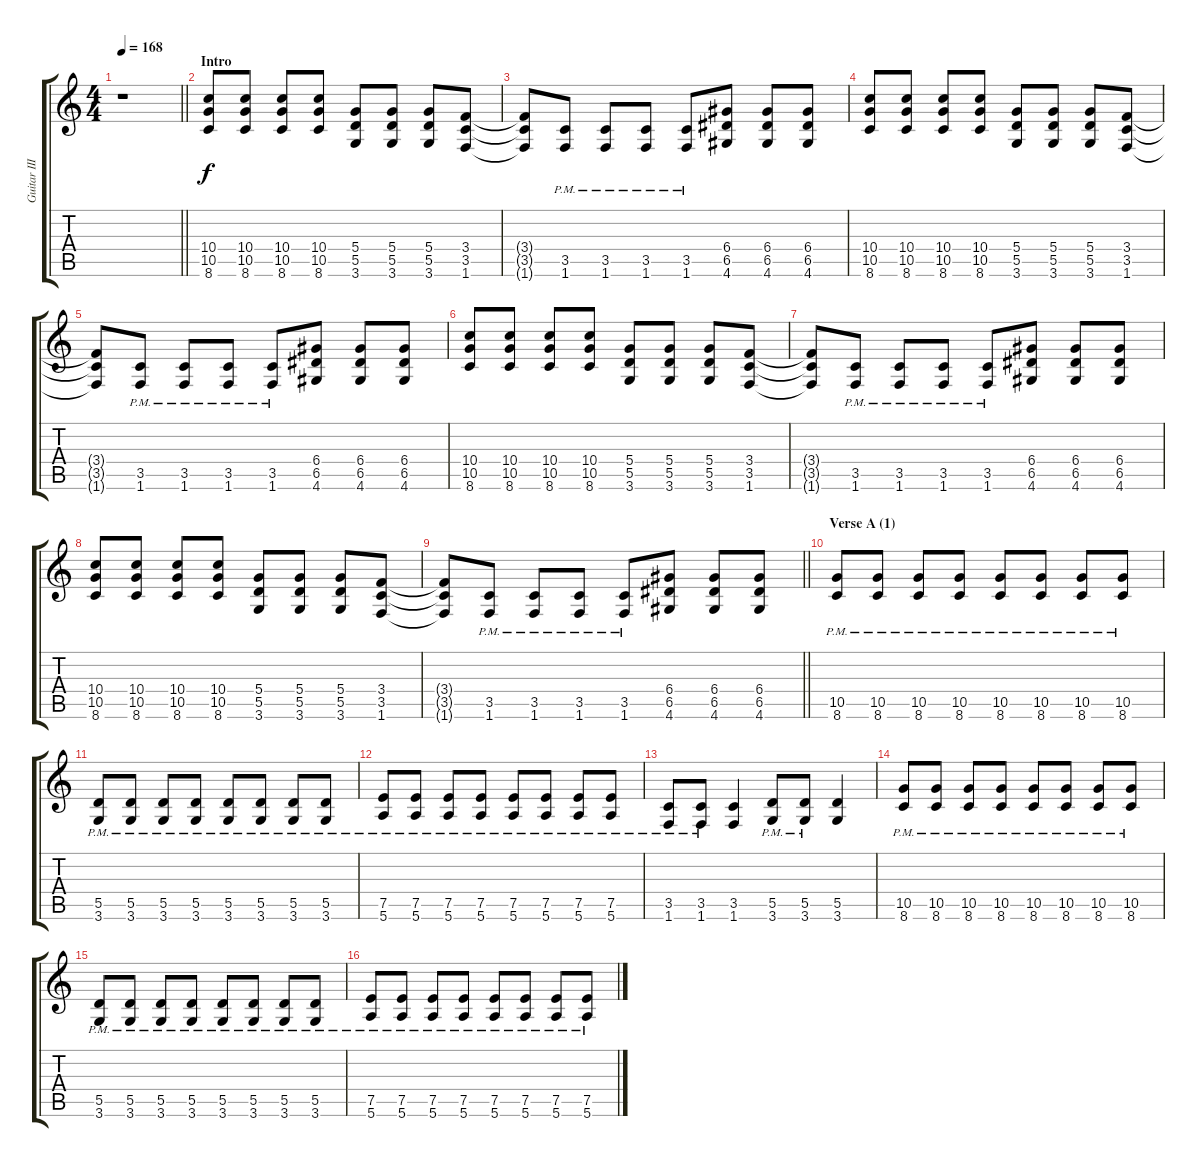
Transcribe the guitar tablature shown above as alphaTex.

\track ("Guitar III" "Guitar III") {instrument distortionguitar}
\staff {score tabs}
\tuning (E4 B3 G3 D3 A2 E2) {hide}
\ts (4 4)
\tempo 168
\clef g2
\barLineRight lightlight
\ks c
r.1{dy f instrument distortionguitar} |
\section ("" "Intro")
(10.4 10.5 8.6).8 (10.4 10.5 8.6).8 (10.4 10.5 8.6).8 (10.4 10.5 8.6).8 (5.4 5.5 3.6).8 (5.4 5.5 3.6).8 (5.4 5.5 3.6).8 (3.4 3.5 1.6).8 |
(3.4{t} 3.5{t} 1.6{t}).8 (3.5{pm} 1.6{pm}).8 (3.5{pm} 1.6{pm}).8 (3.5{pm} 1.6{pm}).8 (3.5{pm} 1.6{pm}).8 (6.4 6.5 4.6).8 (6.4 6.5 4.6).8 (6.4 6.5 4.6).8 |
(10.4 10.5 8.6).8 (10.4 10.5 8.6).8 (10.4 10.5 8.6).8 (10.4 10.5 8.6).8 (5.4 5.5 3.6).8 (5.4 5.5 3.6).8 (5.4 5.5 3.6).8 (3.4 3.5 1.6).8 |
(3.4{t} 3.5{t} 1.6{t}).8 (3.5{pm} 1.6{pm}).8 (3.5{pm} 1.6{pm}).8 (3.5{pm} 1.6{pm}).8 (3.5{pm} 1.6{pm}).8 (6.4 6.5 4.6).8 (6.4 6.5 4.6).8 (6.4 6.5 4.6).8 |
(10.4 10.5 8.6).8 (10.4 10.5 8.6).8 (10.4 10.5 8.6).8 (10.4 10.5 8.6).8 (5.4 5.5 3.6).8 (5.4 5.5 3.6).8 (5.4 5.5 3.6).8 (3.4 3.5 1.6).8 |
(3.4{t} 3.5{t} 1.6{t}).8 (3.5{pm} 1.6{pm}).8 (3.5{pm} 1.6{pm}).8 (3.5{pm} 1.6{pm}).8 (3.5{pm} 1.6{pm}).8 (6.4 6.5 4.6).8 (6.4 6.5 4.6).8 (6.4 6.5 4.6).8 |
(10.4 10.5 8.6).8 (10.4 10.5 8.6).8 (10.4 10.5 8.6).8 (10.4 10.5 8.6).8 (5.4 5.5 3.6).8 (5.4 5.5 3.6).8 (5.4 5.5 3.6).8 (3.4 3.5 1.6).8 |
\barLineRight lightlight
(3.4{t} 3.5{t} 1.6{t}).8 (3.5{pm} 1.6{pm}).8 (3.5{pm} 1.6{pm}).8 (3.5{pm} 1.6{pm}).8 (3.5{pm} 1.6{pm}).8 (6.4 6.5 4.6).8 (6.4 6.5 4.6).8 (6.4 6.5 4.6).8 |
\section ("" "Verse A (1)")
(10.5{pm} 8.6{pm}).8 (10.5{pm} 8.6{pm}).8 (10.5{pm} 8.6{pm}).8 (10.5{pm} 8.6{pm}).8 (10.5{pm} 8.6{pm}).8 (10.5{pm} 8.6{pm}).8 (10.5{pm} 8.6{pm}).8 (10.5{pm} 8.6{pm}).8 |
(5.5{pm} 3.6{pm}).8 (5.5{pm} 3.6{pm}).8 (5.5{pm} 3.6{pm}).8 (5.5{pm} 3.6{pm}).8 (5.5{pm} 3.6{pm}).8 (5.5{pm} 3.6{pm}).8 (5.5{pm} 3.6{pm}).8 (5.5{pm} 3.6{pm}).8 |
(7.5{pm} 5.6{pm}).8 (7.5{pm} 5.6{pm}).8 (7.5{pm} 5.6{pm}).8 (7.5{pm} 5.6{pm}).8 (7.5{pm} 5.6{pm}).8 (7.5{pm} 5.6{pm}).8 (7.5{pm} 5.6{pm}).8 (7.5{pm} 5.6{pm}).8 |
(3.5{pm} 1.6{pm}).8 (3.5{pm} 1.6{pm}).8 (3.5 1.6).4 (5.5{pm} 3.6{pm}).8 (5.5{pm} 3.6{pm}).8 (5.5 3.6).4 |
(10.5{pm} 8.6{pm}).8 (10.5{pm} 8.6{pm}).8 (10.5{pm} 8.6{pm}).8 (10.5{pm} 8.6{pm}).8 (10.5{pm} 8.6{pm}).8 (10.5{pm} 8.6{pm}).8 (10.5{pm} 8.6{pm}).8 (10.5{pm} 8.6{pm}).8 |
(5.5{pm} 3.6{pm}).8 (5.5{pm} 3.6{pm}).8 (5.5{pm} 3.6{pm}).8 (5.5{pm} 3.6{pm}).8 (5.5{pm} 3.6{pm}).8 (5.5{pm} 3.6{pm}).8 (5.5{pm} 3.6{pm}).8 (5.5{pm} 3.6{pm}).8 |
(7.5{pm} 5.6{pm}).8 (7.5{pm} 5.6{pm}).8 (7.5{pm} 5.6{pm}).8 (7.5{pm} 5.6{pm}).8 (7.5{pm} 5.6{pm}).8 (7.5{pm} 5.6{pm}).8 (7.5{pm} 5.6{pm}).8 (7.5{pm} 5.6{pm}).8
